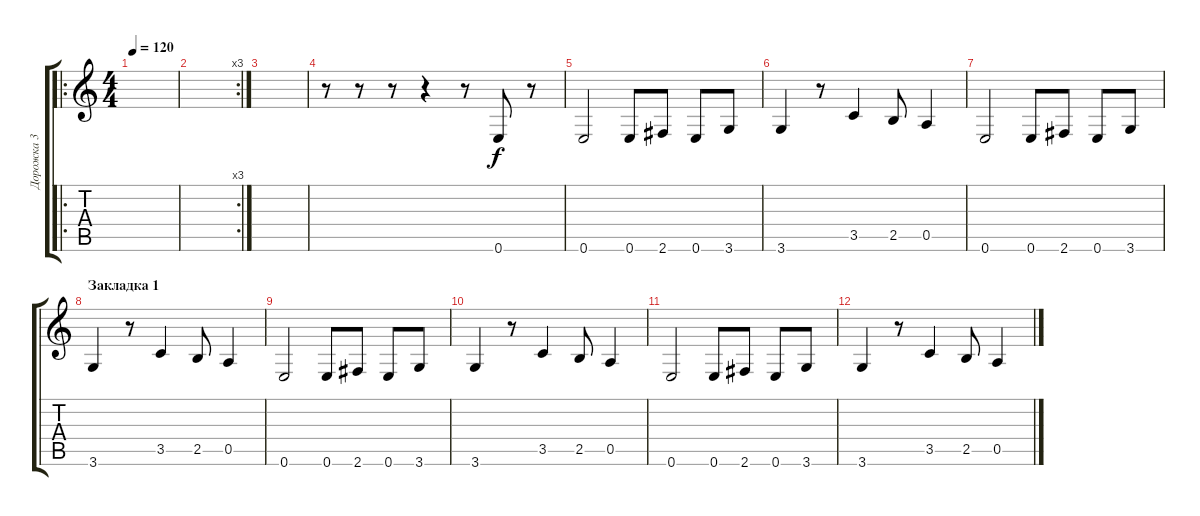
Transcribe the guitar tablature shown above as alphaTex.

\track ("Дорожка 3" "Дорожка 3") {instrument slapbass2}
\staff {score tabs}
\tuning (E4 B3 G3 D3 A2 E2) {hide}
\ro
\ts (4 4)
\tempo 120
\clef g2
\ks c
|
\rc 3
|
|
r.8 r.8 r.8 r.4 r.8 0.6.8 r.8 |
0.6.2 0.6.8 2.6.8 0.6.8 3.6.8 |
3.6.4 r.8 3.5.4 2.5.8 0.5.4 |
0.6.2 0.6.8 2.6.8 0.6.8 3.6.8 |
\section ("" "Закладка 1")
3.6.4 r.8 3.5.4 2.5.8 0.5.4 |
0.6.2 0.6.8 2.6.8 0.6.8 3.6.8 |
3.6.4 r.8 3.5.4 2.5.8 0.5.4 |
0.6.2 0.6.8 2.6.8 0.6.8 3.6.8 |
3.6.4 r.8 3.5.4 2.5.8 0.5.4
